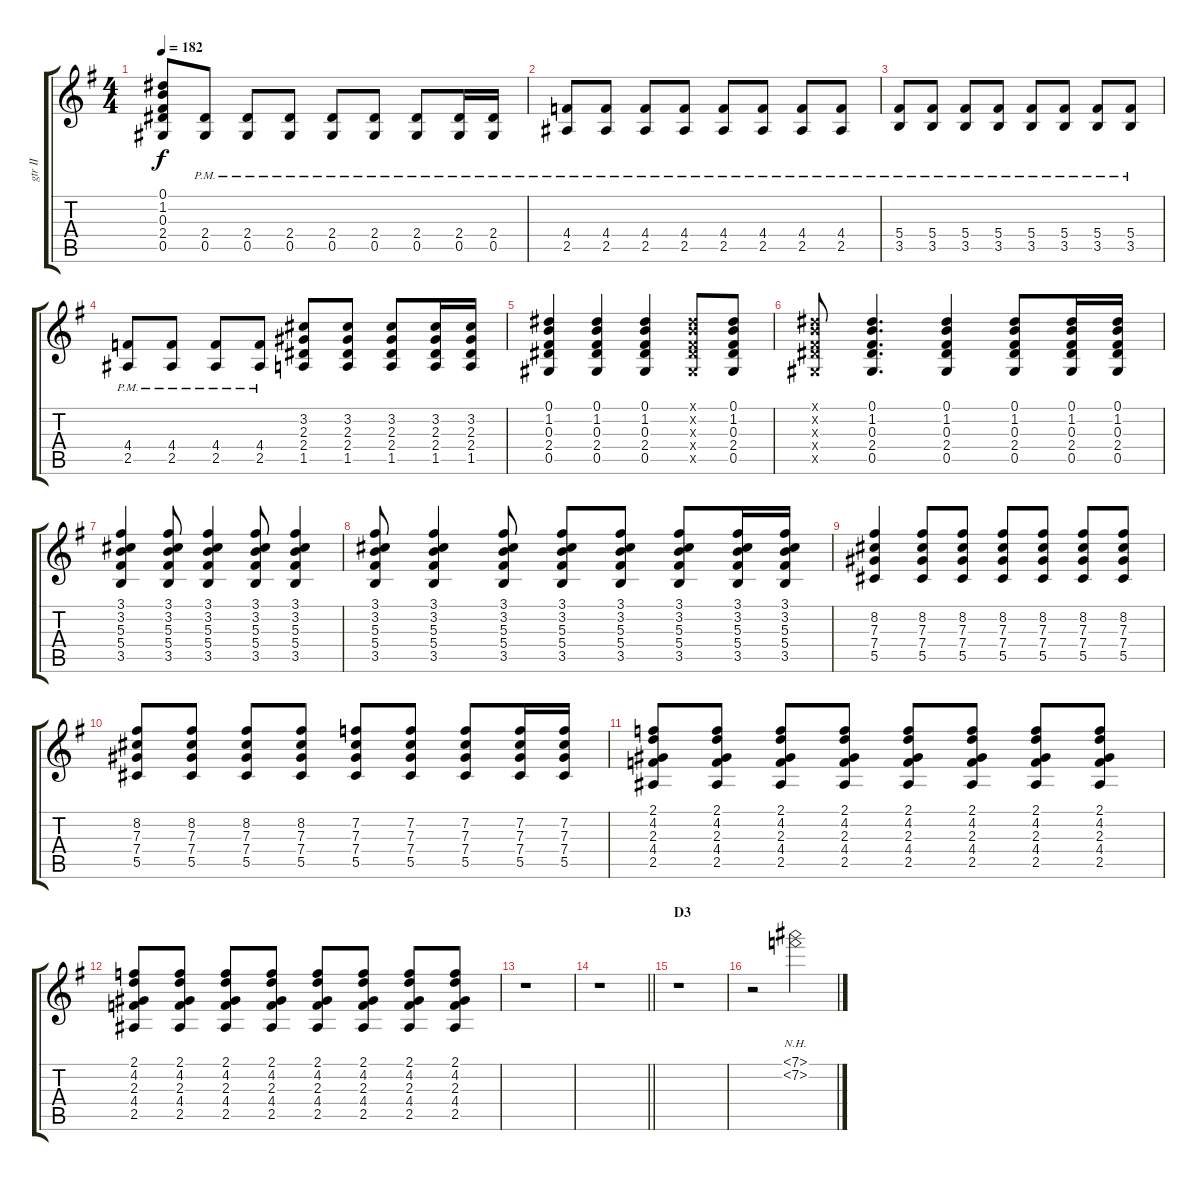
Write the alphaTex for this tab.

\track ("gtr II" "gtr II") {instrument electricguitarclean}
\staff {score tabs}
\tuning (Eb4 Bb3 Gb3 Db3 Ab2 Eb2) {hide}
\ts (4 4)
\tempo 182
\clef g2
\ks g
(0.1 1.2 0.3 2.4 0.5).8{dy f} (2.4{pm} 0.5{pm}).8 (2.4{pm} 0.5{pm}).8 (2.4{pm} 0.5{pm}).8 (2.4{pm} 0.5{pm}).8 (2.4{pm} 0.5{pm}).8 (2.4{pm} 0.5{pm}).8 (2.4{pm} 0.5{pm}).16 (2.4{pm} 0.5{pm}).16 |
(4.4{pm} 2.5{pm}).8 (4.4{pm} 2.5{pm}).8 (4.4{pm} 2.5{pm}).8 (4.4{pm} 2.5{pm}).8 (4.4{pm} 2.5{pm}).8 (4.4{pm} 2.5{pm}).8 (4.4{pm} 2.5{pm}).8 (4.4{pm} 2.5{pm}).8 |
(5.4{pm} 3.5{pm}).8 (5.4{pm} 3.5{pm}).8 (5.4{pm} 3.5{pm}).8 (5.4{pm} 3.5{pm}).8 (5.4{pm} 3.5{pm}).8 (5.4{pm} 3.5{pm}).8 (5.4{pm} 3.5{pm}).8 (5.4{pm} 3.5{pm}).8 |
(4.4{pm} 2.5{pm}).8 (4.4{pm} 2.5{pm}).8 (4.4{pm} 2.5{pm}).8 (4.4{pm} 2.5{pm}).8 (3.2 2.3 2.4 1.5).8 (3.2 2.3 2.4 1.5).8 (3.2 2.3 2.4 1.5).8 (3.2 2.3 2.4 1.5).16 (3.2 2.3 2.4 1.5).16 |
(0.1 1.2 0.3 2.4 0.5).4 (0.1 1.2 0.3 2.4 0.5).4 (0.1 1.2 0.3 2.4 0.5).4 (0.1{x} 1.2{x} 0.3{x} 2.4{x} 0.5{x}).8 (0.1 1.2 0.3 2.4 0.5).8 |
(0.1{x} 1.2{x} 0.3{x} 2.4{x} 0.5{x}).8 (0.1 1.2 0.3 2.4 0.5).4{d} (0.1 1.2 0.3 2.4 0.5).4 (0.1 1.2 0.3 2.4 0.5).8 (0.1 1.2 0.3 2.4 0.5).16 (0.1 1.2 0.3 2.4 0.5).16 |
(3.1 3.2 5.3 5.4 3.5).4 (3.1 3.2 5.3 5.4 3.5).8 (3.1 3.2 5.3 5.4 3.5).4 (3.1 3.2 5.3 5.4 3.5).8 (3.1 3.2 5.3 5.4 3.5).4 |
(3.1 3.2 5.3 5.4 3.5).8 (3.1 3.2 5.3 5.4 3.5).4 (3.1 3.2 5.3 5.4 3.5).8 (3.1 3.2 5.3 5.4 3.5).8 (3.1 3.2 5.3 5.4 3.5).8 (3.1 3.2 5.3 5.4 3.5).8 (3.1 3.2 5.3 5.4 3.5).16 (3.1 3.2 5.3 5.4 3.5).16 |
(8.2 7.3 7.4 5.5).4 (8.2 7.3 7.4 5.5).8 (8.2 7.3 7.4 5.5).8 (8.2 7.3 7.4 5.5).8 (8.2 7.3 7.4 5.5).8 (8.2 7.3 7.4 5.5).8 (8.2 7.3 7.4 5.5).8 |
(8.2 7.3 7.4 5.5).8 (8.2 7.3 7.4 5.5).8 (8.2 7.3 7.4 5.5).8 (8.2 7.3 7.4 5.5).8 (7.2 7.3 7.4 5.5).8 (7.2 7.3 7.4 5.5).8 (7.2 7.3 7.4 5.5).8 (7.2 7.3 7.4 5.5).16 (7.2 7.3 7.4 5.5).16 |
(2.1 4.2 2.3 4.4 2.5).8 (2.1 4.2 2.3 4.4 2.5).8 (2.1 4.2 2.3 4.4 2.5).8 (2.1 4.2 2.3 4.4 2.5).8 (2.1 4.2 2.3 4.4 2.5).8 (2.1 4.2 2.3 4.4 2.5).8 (2.1 4.2 2.3 4.4 2.5).8 (2.1 4.2 2.3 4.4 2.5).8 |
(2.1 4.2 2.3 4.4 2.5).8 (2.1 4.2 2.3 4.4 2.5).8 (2.1 4.2 2.3 4.4 2.5).8 (2.1 4.2 2.3 4.4 2.5).8 (2.1 4.2 2.3 4.4 2.5).8 (2.1 4.2 2.3 4.4 2.5).8 (2.1 4.2 2.3 4.4 2.5).8 (2.1 4.2 2.3 4.4 2.5).8 |
r.1 |
\barLineRight lightlight
r.1 |
\section ("" "D3")
r.1 |
r.2 (7.1{nh} 7.2{nh}).2
